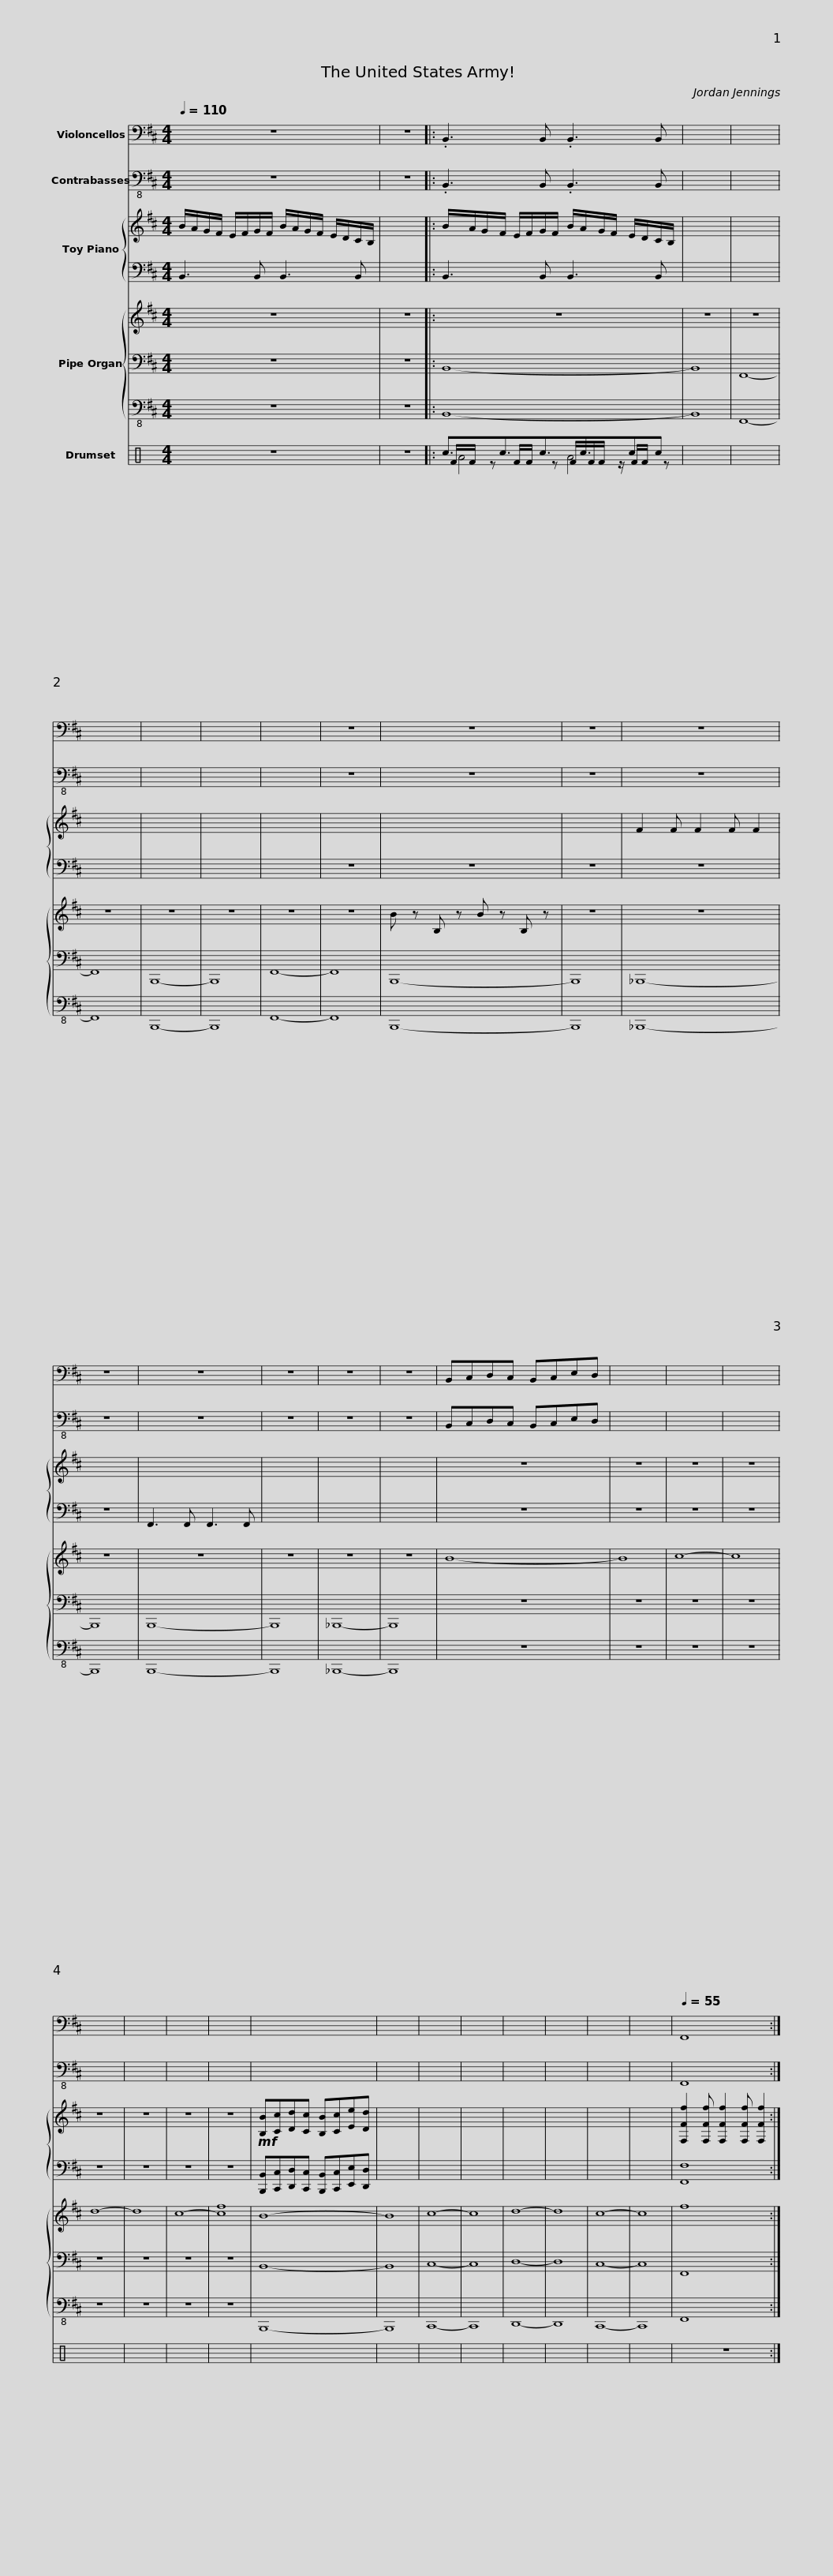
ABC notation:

X:1
%%score 1 2 { 3 | 4 } { 5 | 6 | 7 } ( 8 9 10 )
L:1/8
Q:1/4=110
M:4/4
I:linebreak $
K:D
V:1 bass
V:2 bass-8
V:3 treble
V:4 bass
V:5 treble
V:6 bass
V:7 bass-8
V:8 perc
K:none
V:9 perc
K:none
V:10 perc
K:none
V:1
 z8 | z8 |: .B,,3 B,, .B,,3 B,, | x8 |$ x8 | %5
 x8 | x8 | x8 | x8 | z8 | %10
 z8 | z8 | z8 | z8 |$ z8 | %15
 z8 | z8 | z8 | B,,C,D,C, B,,C,E,D, | x8 | %20
 x8 | x8 | x8 | x8 | x8 |$ %25
 x8 | x8 | x8 | x8 | x8 | %30
 x8 | x8 | x8 | x8 |[Q:1/4=55] F,,8 :| %35
V:2
 z8 | z8 |: .B,,3 B,, .B,,3 B,, | x8 |$ x8 | %5
 x8 | x8 | x8 | x8 | z8 | %10
 z8 | z8 | z8 | z8 |$ z8 | %15
 z8 | z8 | z8 | B,,C,D,C, B,,C,E,D, | x8 | %20
 x8 | x8 | x8 | x8 | x8 |$ %25
 x8 | x8 | x8 | x8 | x8 | %30
 x8 | x8 | x8 | x8 | F,,8 :| %35
V:3
 B/A/G/F/ E/F/G/F/ B/A/G/F/ E/D/C/B,/ | x8 |: B/A/G/F/ E/F/G/F/ B/A/G/F/ E/D/C/B,/ | x8 |$ x8 | %5
 x8 | x8 | x8 | x8 | x8 | %10
 x8 | x8 | F2 F F2 F F2 | x8 |$ x8 | %15
 x8 | x8 | x8 | z8 | z8 | %20
 z8 | z8 | z8 | z8 | z8 |$ %25
 z8 |!mf! [B,B][Cc][Dd][Cc] [B,B][Cc][Ee][Dd] | x8 | x8 | x8 | %30
 x8 | x8 | x8 | x8 | [F,Ff]2 [F,Ff] [F,Ff]2 [F,Ff] [F,Ff]2 :| %35
V:4
 B,,3 B,, B,,3 B,, | x8 |: B,,3 B,, B,,3 B,, | x8 |$ x8 | %5
 x8 | x8 | x8 | x8 | z8 | %10
 z8 | z8 | z8 | z8 |$ F,,3 F,, F,,3 F,, | %15
 x8 | x8 | x8 | z8 | z8 | %20
 z8 | z8 | z8 | z8 | z8 |$ %25
 z8 | [B,,,B,,][C,,C,][D,,D,][C,,C,] [B,,,B,,][C,,C,][E,,E,][D,,D,] | x8 | x8 | x8 | %30
 x8 | x8 | x8 | x8 | [F,,F,]8 :| %35
V:5
 z8 | z8 |: z8 | z8 |$ z8 | %5
 z8 | z8 | z8 | z8 | z8 | %10
 B z B, z B z B, z | z8 | z8 | z8 |$ z8 | %15
 z8 | z8 | z8 | B8- | B8 | %20
 c8- | c8 | d8- | d8 | c8- |$ %25
 [cf]8 | B8- | B8 | c8- | c8 | %30
 d8- | d8 | c8- | c8 | f8 :| %35
V:6
 z8 | z8 |: B,,8- | B,,8 |$ F,,8- | %5
 F,,8 | B,,,8- | B,,,8 | F,,8- | F,,8 | %10
 B,,,8- | B,,,8 | _B,,,8- | B,,,8 |$ B,,,8- | %15
 B,,,8 | _B,,,8- | B,,,8 | z8 | z8 | %20
 z8 | z8 | z8 | z8 | z8 |$ %25
 z8 | B,,8- | B,,8 | C,8- | C,8 | %30
 D,8- | D,8 | C,8- | C,8 | F,,8 :| %35
V:7
 z8 | z8 |: B,,8- | B,,8 |$ F,,8- | %5
 F,,8 | B,,,8- | B,,,8 | F,,8- | F,,8 | %10
 B,,,8- | B,,,8 | _B,,,8- | B,,,8 |$ B,,,8- | %15
 B,,,8 | _B,,,8- | B,,,8 | z8 | z8 | %20
 z8 | z8 | z8 | z8 | z8 |$ %25
 z8 | B,,,8- | B,,,8 | C,,8- | C,,8 | %30
 D,,8- | D,,8 | C,,8- | C,,8 | F,,8 :| %35
V:8
[K:C] z8 | z8 |: c3/2c3/2c3/2c3/2cc | x8 |$ x8 | %5
 x8 | x8 | x8 | x8 | x8 | %10
 x8 | x8 | x8 | x8 |$ x8 | %15
 x8 | x8 | x8 | x8 | x8 | %20
 x8 | x8 | x8 | x8 | x8 |$ %25
 x8 | x8 | x8 | x8 | x8 | %30
 x8 | x8 | x8 | x8 | z8 :| %35
V:9
[K:C] x8 | x8 |: F/F/ z F/F/ z F/F/F/ z/ F/F/ z | x8 |$ x8 | %5
 x8 | x8 | x8 | x8 | x8 | %10
 x8 | x8 | x8 | x8 |$ x8 | %15
 x8 | x8 | x8 | x8 | x8 | %20
 x8 | x8 | x8 | x8 | x8 |$ %25
 x8 | x8 | x8 | x8 | x8 | %30
 x8 | x8 | x8 | x8 | x8 :| %35
V:10
[K:C] x8 | x8 |: A4 A4 | x8 |$ x8 | %5
 x8 | x8 | x8 | x8 | x8 | %10
 x8 | x8 | x8 | x8 |$ x8 | %15
 x8 | x8 | x8 | x8 | x8 | %20
 x8 | x8 | x8 | x8 | x8 |$ %25
 x8 | x8 | x8 | x8 | x8 | %30
 x8 | x8 | x8 | x8 | x8 :| %35
